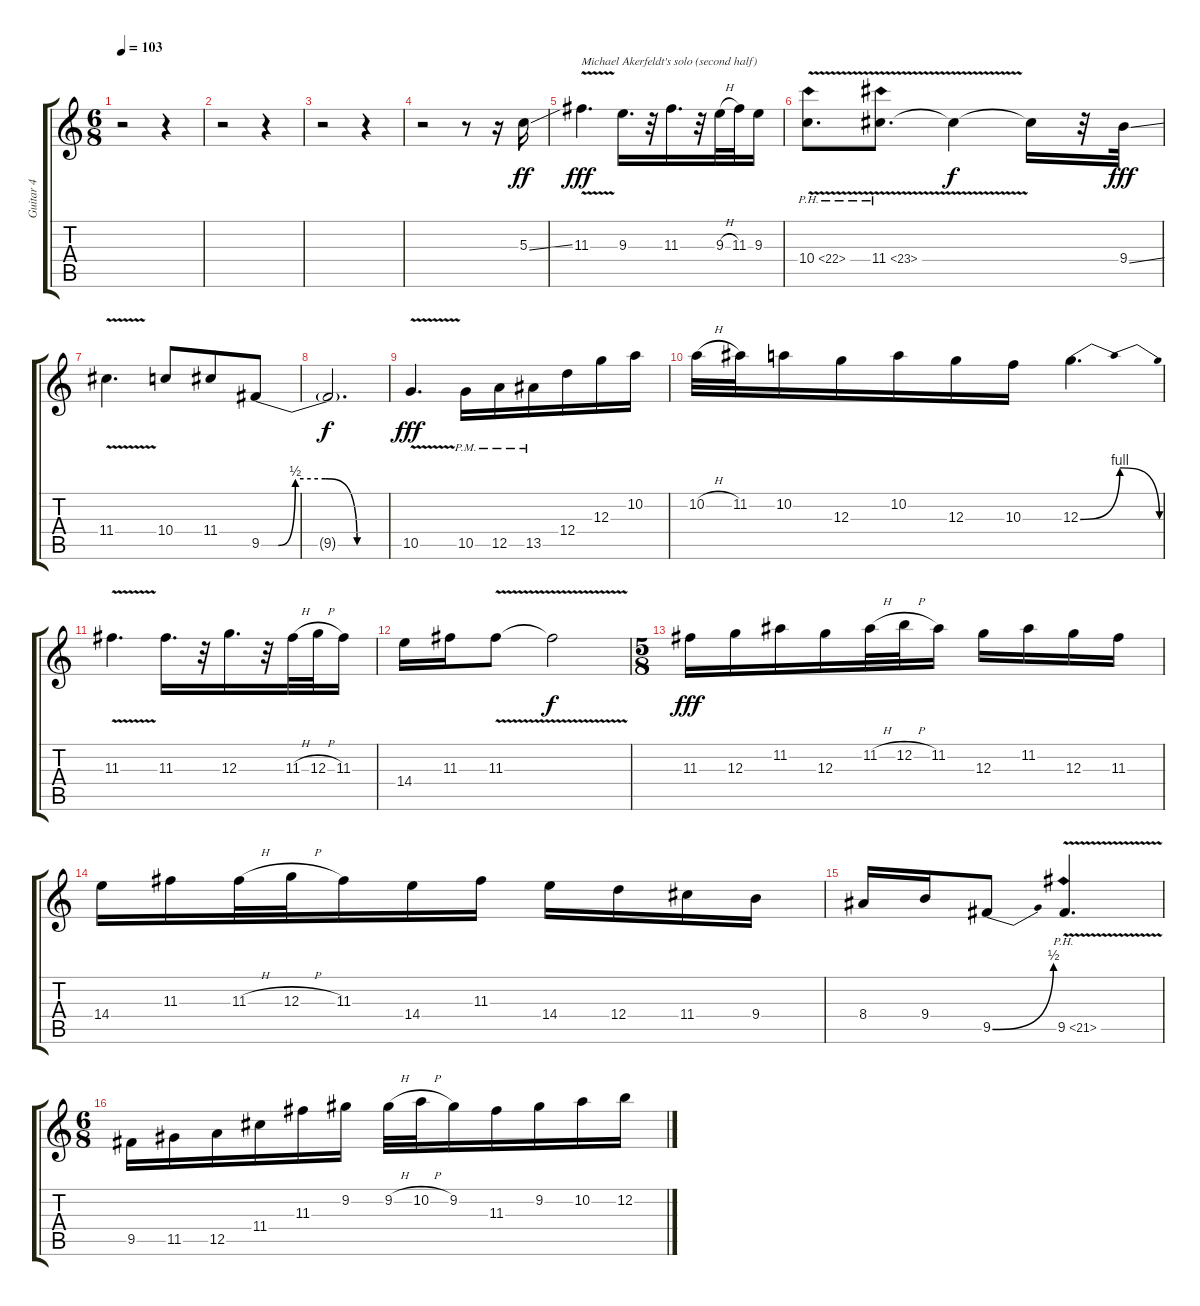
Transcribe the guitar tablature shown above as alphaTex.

\track ("Guitar 4" "Guitar 4") {instrument overdrivenguitar}
\staff {score tabs}
\tuning (E4 B3 G3 D3 A2 E2) {hide}
\ts (6 8)
\tempo 103
\clef g2
\ks c
r.2{dy f} r.4 |
r.2 r.4 |
r.2 r.4 |
r.2 r.8 r.16 5.3{ss}.16{dy ff volume 16 balance 8 instrument overdrivenguitar} |
11.3{v}.4{d txt "Michael Akerfeldt's solo (second half)" dy fff volume 16 balance 8 instrument overdrivenguitar} 9.3.16{d} r.32 11.3.16{d} r.32 9.3{h}.32 11.3.32 9.3.16 |
10.4{ph 12 v}.8{d} 11.4{ph 12 v}.8{d} 11.4{t}.4{dy f} 11.4{t}.16 r.32 9.4{ss}.32{dy fff} |
11.4{v}.4{d} 10.4.8 11.4.8 9.5{be (custom 0 0 8 0 16 2 30 2 45 0 60 0)}.8 |
9.5{t}.2{d dy f} |
10.5{v}.4{d dy fff} 10.5{pm}.16 12.5{pm}.16 13.5{pm}.16 12.4.16 12.3.16 10.2.16 |
10.2{h}.32 11.2.32 10.2.16 12.3.16 10.2.16 12.3.16 10.3.16 12.3{be (bendrelease 0 0 12 4 45 4 60 0)}.4{d} |
11.3{v}.4{d} 11.3.16{d} r.32 12.3.16{d} r.32 11.3{h}.32 12.3{h}.32 11.3.16 |
14.4.16 11.3.16 11.3{v}.8 11.3{t}.2{dy f} |
\ts (5 8)
11.3.16{dy fff} 12.3.16 11.2.16 12.3.16 11.2{h}.32 12.2{h}.32 11.2.16 12.3.16 11.2.16 12.3.16 11.3.16 |
14.4.16 11.3.16 11.3{h}.32 12.3{h}.32 11.3.16 14.4.16 11.3.16 14.4.16 12.4.16 11.4.16 9.4.16 |
8.4.16 9.4.16 9.5{be (bend 0 0 60 2)}.8 9.5{ph 12 v}.4{d} |
\ts (6 8)
9.5.16 11.5.16 12.5.16 11.4.16 11.3.16 9.2.16 9.2{h}.32 10.2{h}.32 9.2.16 11.3.16 9.2.16 10.2.16 12.2.16
